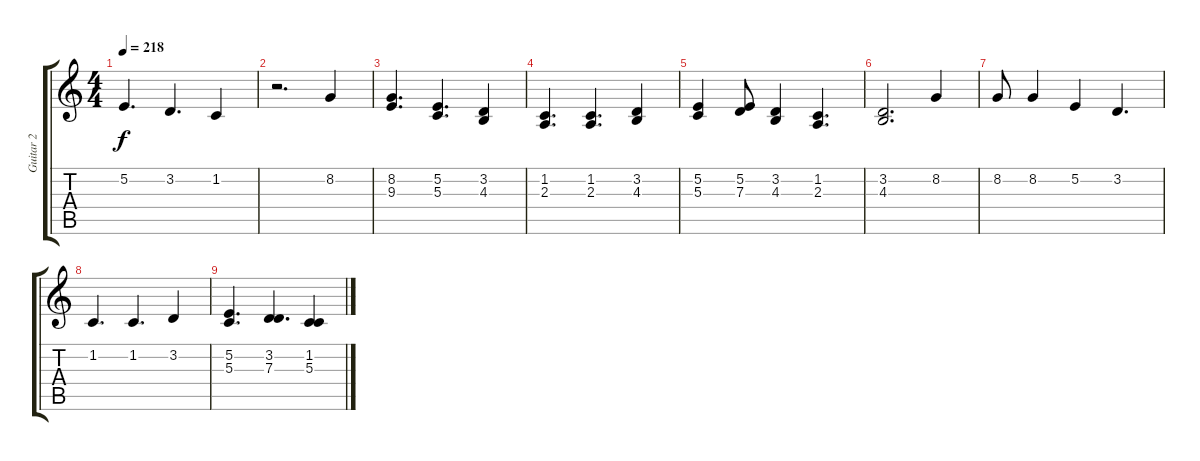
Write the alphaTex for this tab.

\track ("Guitar 2" "Guitar 2") {instrument musicbox}
\staff {score tabs}
\tuning (E4 B3 G3 D3 A2 E2) {hide}
\ts (4 4)
\tempo 218
\clef g2
\ks c
5.2.4{d dy f} 3.2.4{d} 1.2.4 |
r.2{d} 8.2.4 |
(8.2 9.3).4{d} (5.2 5.3).4{d} (3.2 4.3).4 |
(1.2 2.3).4{d} (1.2 2.3).4{d} (3.2 4.3).4 |
(5.2 5.3).4 (5.2 7.3).8 (3.2 4.3).4 (1.2 2.3).4{d} |
(3.2 4.3).2{d} 8.2.4 |
8.2.8 8.2.4 5.2.4 3.2.4{d} |
1.2.4{d} 1.2.4{d} 3.2.4 |
(5.2 5.3).4{d} (3.2 7.3).4{d} (1.2 5.3).4
